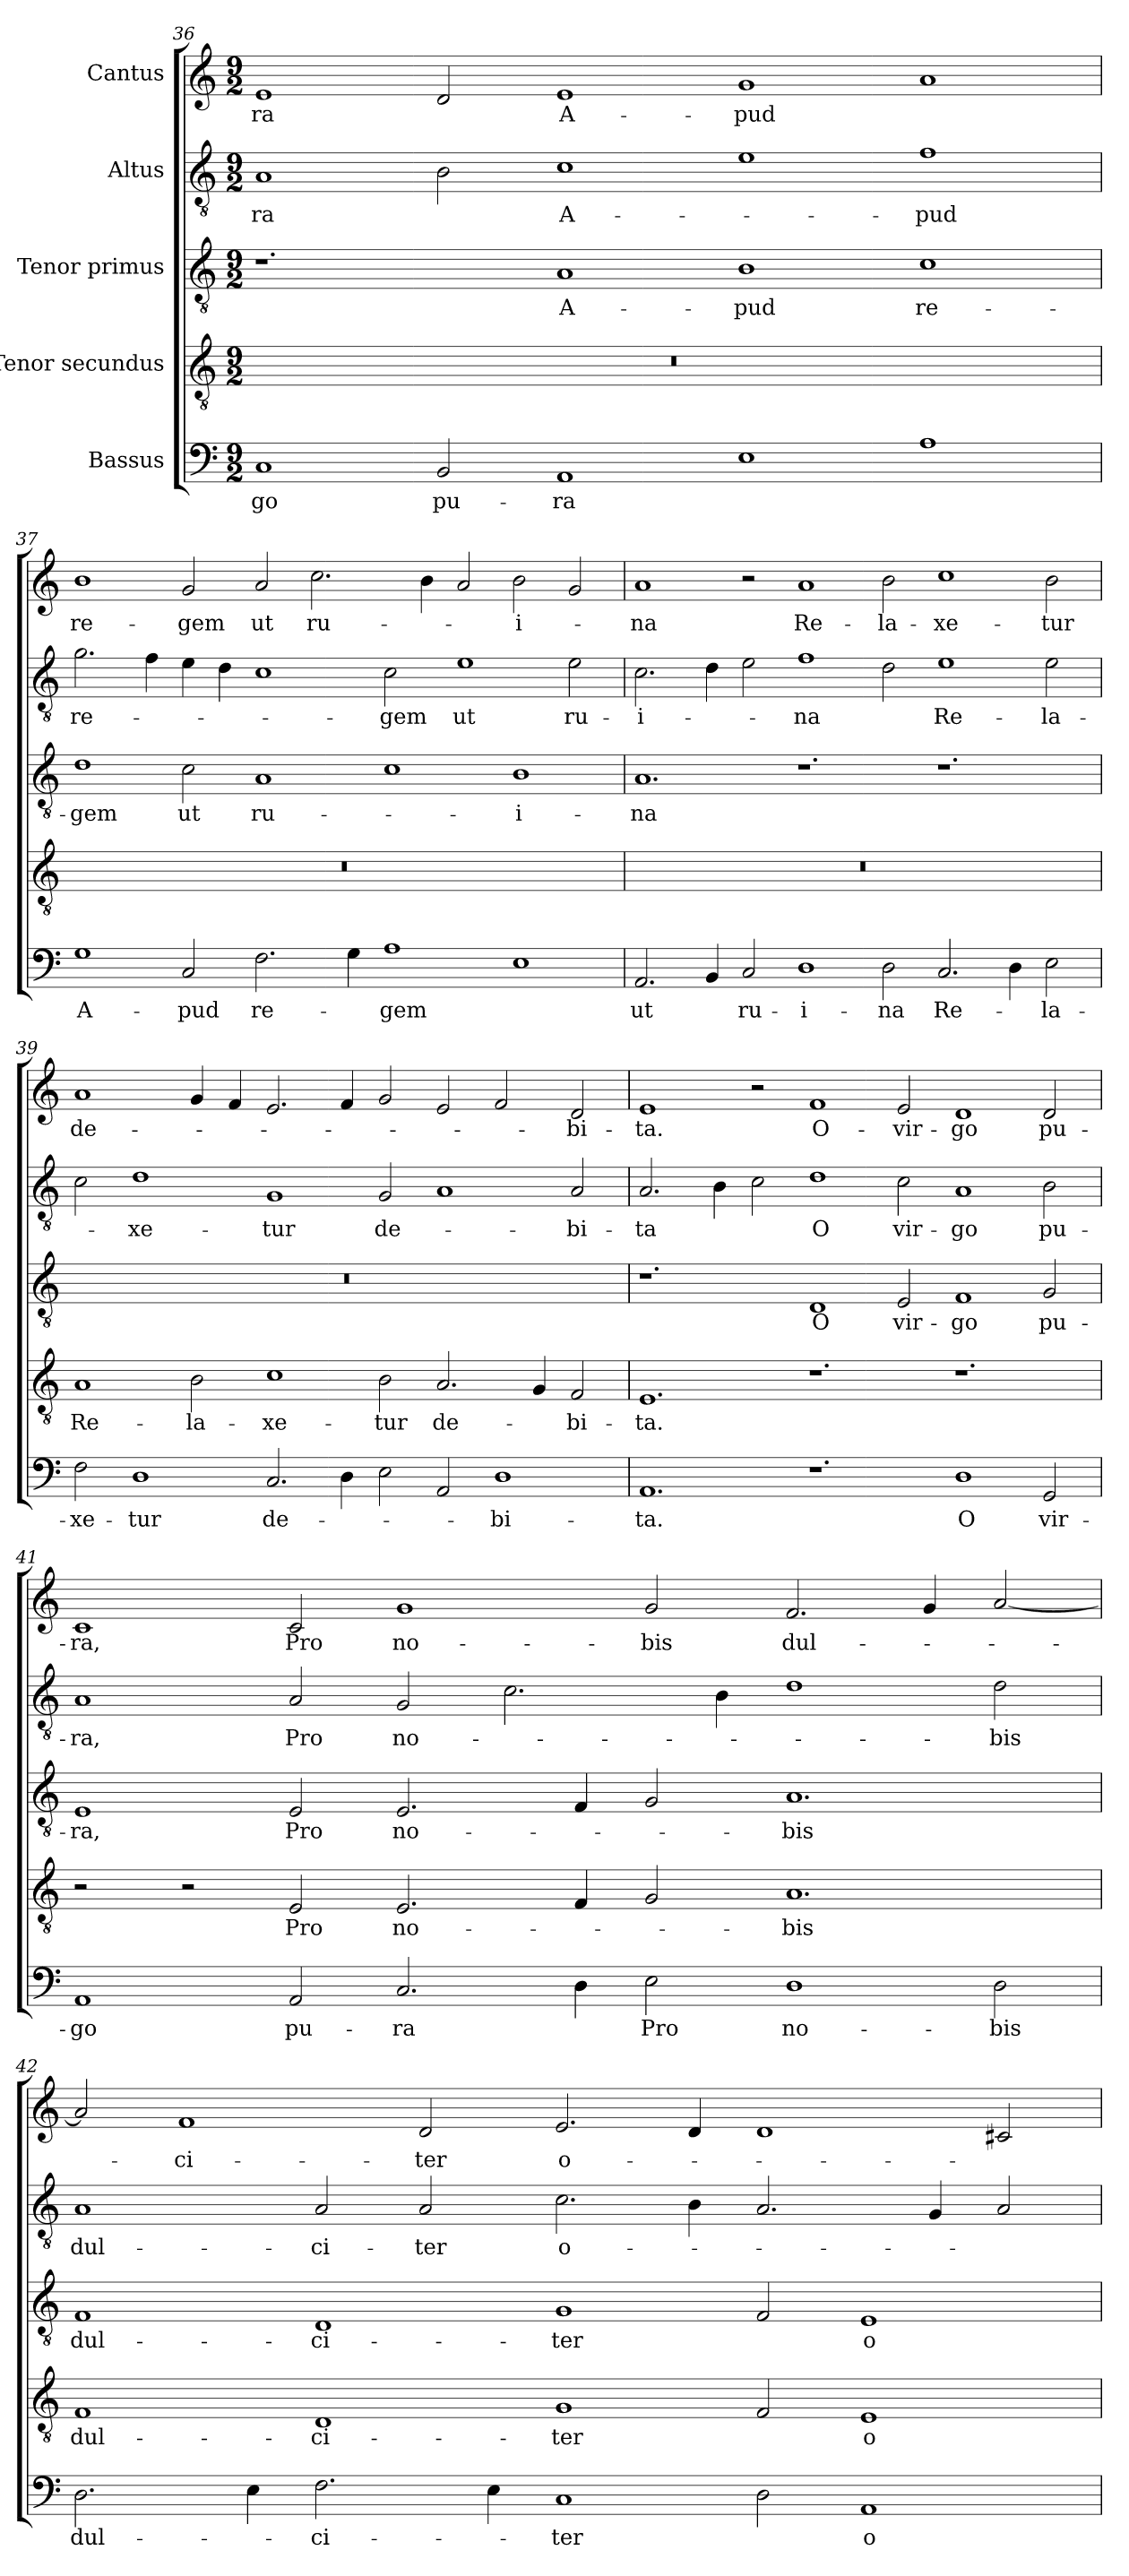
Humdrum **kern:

**kern	**text	**kern	**text	**kern	**text	**kern	**text	**kern	**text
*part5	*part5	*part4	*part4	*part3	*part3	*part2	*part2	*part1	*part1
*staff5	*staff5	*staff4	*staff4	*staff3	*staff3	*staff2	*staff2	*staff1	*staff1
*I"Bassus	*	*I"Tenor secundus	*	*I" Tenor primus	*	*I"Altus	*	*I"Cantus	*
!!LO:PB:g=z
*clefF4	*	*clefGv2	*	*clefGv2	*	*clefGv2	*	*clefG2	*
*k[]	*	*k[]	*	*k[]	*	*k[]	*	*k[]	*
*C:	*	*C:	*	*C:	*	*C:	*	*C:	*
*M9/2	*	*M9/2	*	*M9/2	*	*M9/2	*	*M9/2	*
=36	=36	=36	=36	=36	=36	=36	=36	=36	=36
!	!LO:LY:i	!	!	!	!	!	!	!	!
1C/	-go	2%9r	.	1.r	.	1A/	-ra	1e/	-ra
!	!LO:LY:i	!	!	!	!	!	!	!	!
2BB/	pu-	.	.	.	.	2B\	.	2d/	.
!	!LO:LY:i	!	!	!	!	!	!	!	!
1AA/	-ra	.	.	1A/	A-	1c\	A-	1e/	A-
1E\	.	.	.	1B\	-pud	1e\	.	1g/	-pud
1A\	.	.	.	1c\	re-	1f\	-pud	1a/	.
=37	=37	=37	=37	=37	=37	=37	=37	=37	=37
!	!LO:LY:i	!	!	!	!	!	!	!	!
1G\	A-	2%9r	.	1d\	-gem	2.g\	re-	1b\	re-
.	.	.	.	.	.	4f\	.	.	.
!	!LO:LY:i	!	!	!	!	!	!	!	!
2C/	-pud	.	.	2c\	ut	4e\	.	2g/	-gem
.	.	.	.	.	.	4d\	.	.	.
!	!LO:LY:i	!	!	!	!	!	!	!	!
2.F\	re-	.	.	1A/	ru-	1c\	.	2a/	ut
.	.	.	.	.	.	.	.	2.cc\	ru-
4G\	.	.	.	.	.	.	.	.	.
!	!LO:LY:i	!	!	!	!	!	!	!	!
1A\	-gem	.	.	1c\	.	2c\	-gem	.	.
.	.	.	.	.	.	.	.	4b\	.
.	.	.	.	.	.	1e\	ut	2a/	.
1E\	.	.	.	1B\	-i-	.	.	2b\	-i-
.	.	.	.	.	.	2e\	ru-	2g/	.
=38	=38	=38	=38	=38	=38	=38	=38	=38	=38
!	!LO:LY:i	!	!	!	!	!	!	!	!
2.AA/	ut	2%9r	.	1.A/	-na	2.c\	-i-	1a/	-na
4BB/	.	.	.	.	.	4d\	.	.	.
!	!LO:LY:i	!	!	!	!	!	!	!	!
2C/	ru-	.	.	.	.	2e\	.	2r	.
!	!LO:LY:i	!	!	!	!	!	!	!	!
1D\	-i-	.	.	1.r	.	1f\	-na	1a/	Re-
!	!LO:LY:i	!	!	!	!	!	!	!	!
2D\	-na	.	.	.	.	2d\	.	2b\	-la-
2.C/	Re-	.	.	1.r	.	1e\	Re-	1cc\	-xe-
4D\	.	.	.	.	.	.	.	.	.
2E\	-la-	.	.	.	.	2e\	-la-	2b\	-tur
=39	=39	=39	=39	=39	=39	=39	=39	=39	=39
2F\	-xe-	1A/	Re-	2%9r	.	2c\	.	1a/	de-
1D\	-tur	.	.	.	.	1d\	-xe-	.	.
.	.	2B\	-la-	.	.	.	.	4g/	.
.	.	.	.	.	.	.	.	4f/	.
2.C/	de-	1c\	-xe-	.	.	1G/	-tur	2.e/	.
4D\	.	.	.	.	.	.	.	4f/	.
2E\	.	2B\	-tur	.	.	2G/	de-	2g/	.
2AA/	.	2.A/	de-	.	.	1A/	.	2e/	.
1D\	-bi-	.	.	.	.	.	.	2f/	.
.	.	4G/	.	.	.	.	.	.	.
.	.	2F/	-bi-	.	.	2A/	-bi-	2d/	-bi-
!!LO:LB:g=z
=40	=40	=40	=40	=40	=40	=40	=40	=40	=40
1.AA/	-ta.	1.E/	-ta.	1.r	.	2.A/	-ta	1e/	-ta.
.	.	.	.	.	.	4B\	.	.	.
.	.	.	.	.	.	2c\	.	2r	.
1.r	.	1.r	.	1D/	O	1d\	O	1f/	O-
.	.	.	.	2E/	vir-	2c\	vir-	2e/	vir-
1D\	O	1.r	.	1F/	-go	1A/	-go	1d/	-go
2GG/	vir-	.	.	2G/	pu-	2B\	pu-	2d/	pu-
=41	=41	=41	=41	=41	=41	=41	=41	=41	=41
1AA/	-go	2r	.	1E/	-ra,	1A/	-ra,	1c/	-ra,
.	.	2r	.	.	.	.	.	.	.
2AA/	pu-	2E/	Pro	2E/	Pro	2A/	Pro	2c/	Pro
2.C/	-ra	2.E/	no-	2.E/	no-	2G/	no-	1g/	no-
.	.	.	.	.	.	2.c\	.	.	.
4D\	.	4F/	.	4F/	.	.	.	.	.
2E\	Pro	2G/	.	2G/	.	.	.	2g/	-bis
.	.	.	.	.	.	4B\	.	.	.
1D\	no-	1.A/	-bis	1.A/	-bis	1d\	.	2.f/	dul-
.	.	.	.	.	.	.	.	4g/	.
2D\	-bis	.	.	.	.	2d\	-bis	[2a/	.
=42	=42	=42	=42	=42	=42	=42	=42	=42	=42
2.D\	dul-	1F/	dul-	1F/	dul-	1A/	dul-	2a/]	.
.	.	.	.	.	.	.	.	1f/	-ci-
4E\	.	.	.	.	.	.	.	.	.
2.F\	-ci-	1D/	-ci-	1D/	-ci-	2A/	-ci-	.	.
.	.	.	.	.	.	2A/	-ter	2d/	-ter
4E\	.	.	.	.	.	.	.	.	.
1C/	-ter	1G/	-ter	1G/	-ter	2.c\	o-	2.e/	o-
.	.	.	.	.	.	4B\	.	4d/	.
2D\	.	2F/	.	2F/	.	2.A/	.	1d/	.
1AA/	o-	1E/	o-	1E/	o-	.	.	.	.
.	.	.	.	.	.	4G/	.	.	.
.	.	.	.	.	.	2A/	.	2c#X/	.
=	=	=	=	=	=	=	=	=	=
*-	*-	*-	*-	*-	*-	*-	*-	*-	*-
